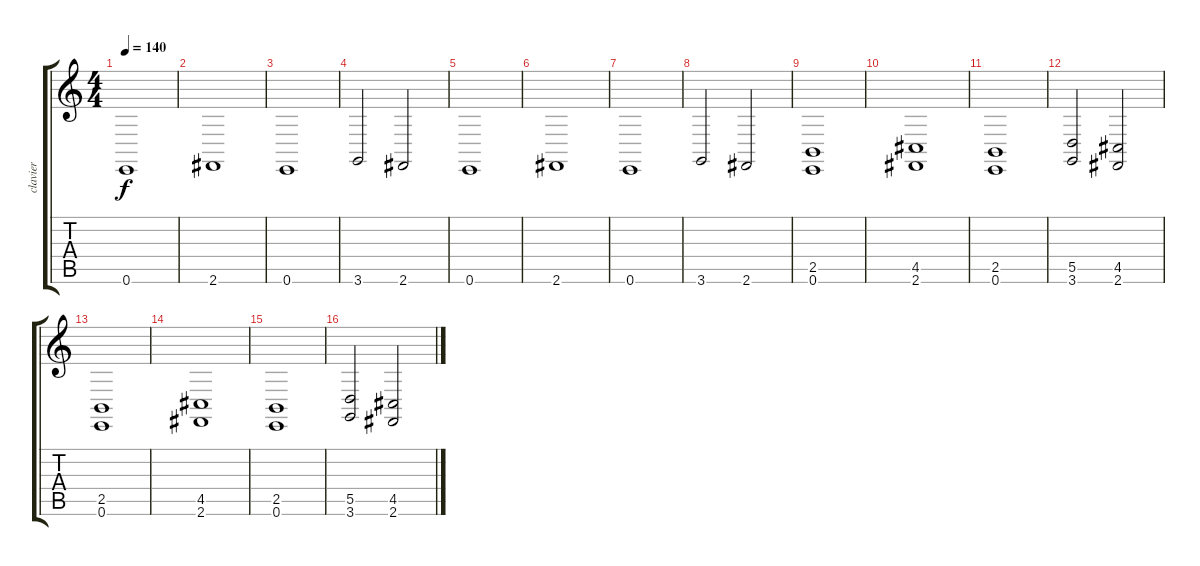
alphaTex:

\track ("clavier" "clavier") {instrument stringensemble1}
\staff {score tabs}
\tuning (E4 B3 G3 D3 A2 E2) {hide}
\ts (4 4)
\tempo 140
\clef g2
\ks c
0.6.1{dy f instrument stringensemble1} |
2.6.1 |
0.6.1 |
3.6.2 2.6.2 |
0.6.1 |
2.6.1 |
0.6.1 |
3.6.2 2.6.2 |
(2.5 0.6).1 |
(4.5 2.6).1 |
(2.5 0.6).1 |
(5.5 3.6).2 (4.5 2.6).2 |
(2.5 0.6).1 |
(4.5 2.6).1 |
(2.5 0.6).1 |
(5.5 3.6).2 (4.5 2.6).2
